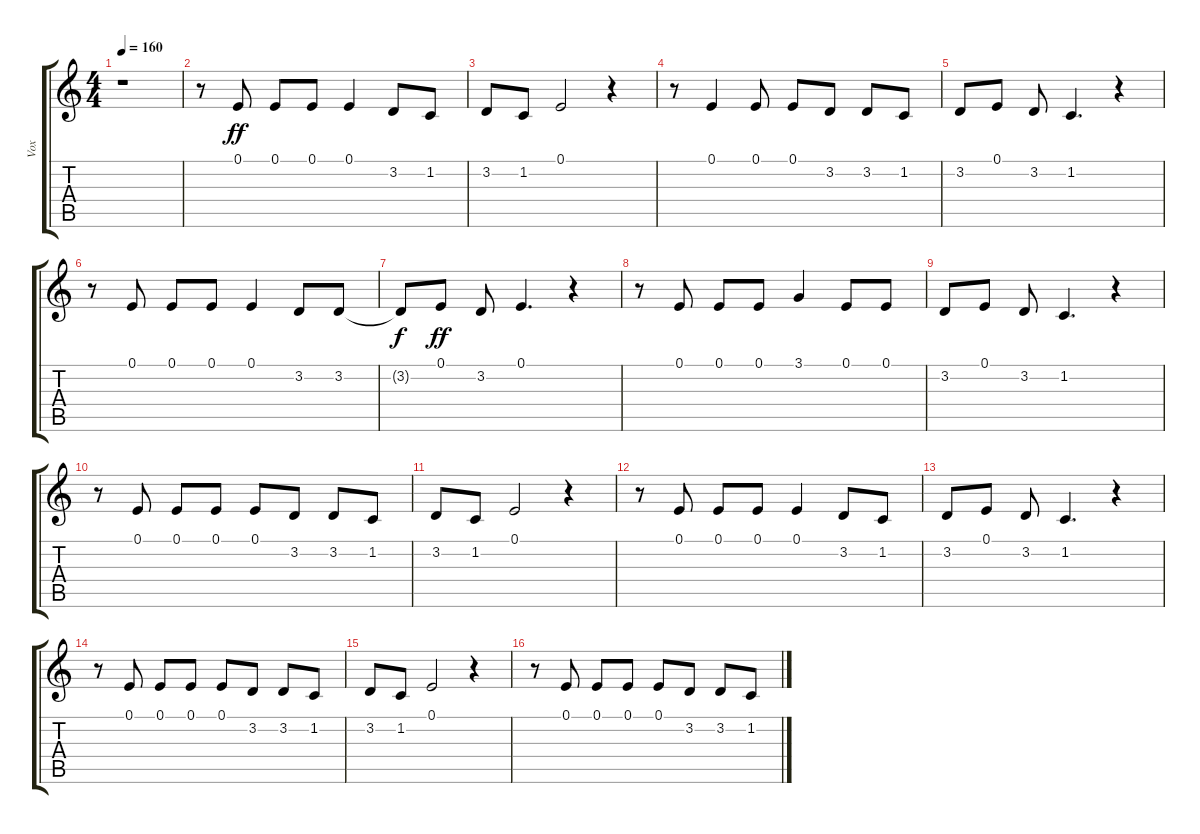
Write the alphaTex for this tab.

\track ("Vox" "Vox") {instrument voiceoohs}
\staff {score tabs}
\tuning (E4 B3 G3 D3 A2 E2) {hide}
\ts (4 4)
\tempo 160
\clef g2
\ks c
r.1{dy f} |
r.8 0.1.8{dy ff} 0.1.8 0.1.8 0.1.4 3.2.8 1.2.8 |
3.2.8 1.2.8 0.1.2 r.4 |
r.8 0.1.4 0.1.8 0.1.8 3.2.8 3.2.8 1.2.8 |
3.2.8 0.1.8 3.2.8 1.2.4{d} r.4 |
r.8 0.1.8 0.1.8 0.1.8 0.1.4 3.2.8 3.2.8 |
3.2{t}.8{dy f} 0.1.8{dy ff} 3.2.8 0.1.4{d} r.4 |
r.8 0.1.8 0.1.8 0.1.8 3.1.4 0.1.8 0.1.8 |
3.2.8 0.1.8 3.2.8 1.2.4{d} r.4 |
r.8 0.1.8 0.1.8 0.1.8 0.1.8 3.2.8 3.2.8 1.2.8 |
3.2.8 1.2.8 0.1.2 r.4 |
r.8 0.1.8 0.1.8 0.1.8 0.1.4 3.2.8 1.2.8 |
3.2.8 0.1.8 3.2.8 1.2.4{d} r.4 |
r.8 0.1.8 0.1.8 0.1.8 0.1.8 3.2.8 3.2.8 1.2.8 |
3.2.8 1.2.8 0.1.2 r.4 |
r.8 0.1.8 0.1.8 0.1.8 0.1.8 3.2.8 3.2.8 1.2.8
